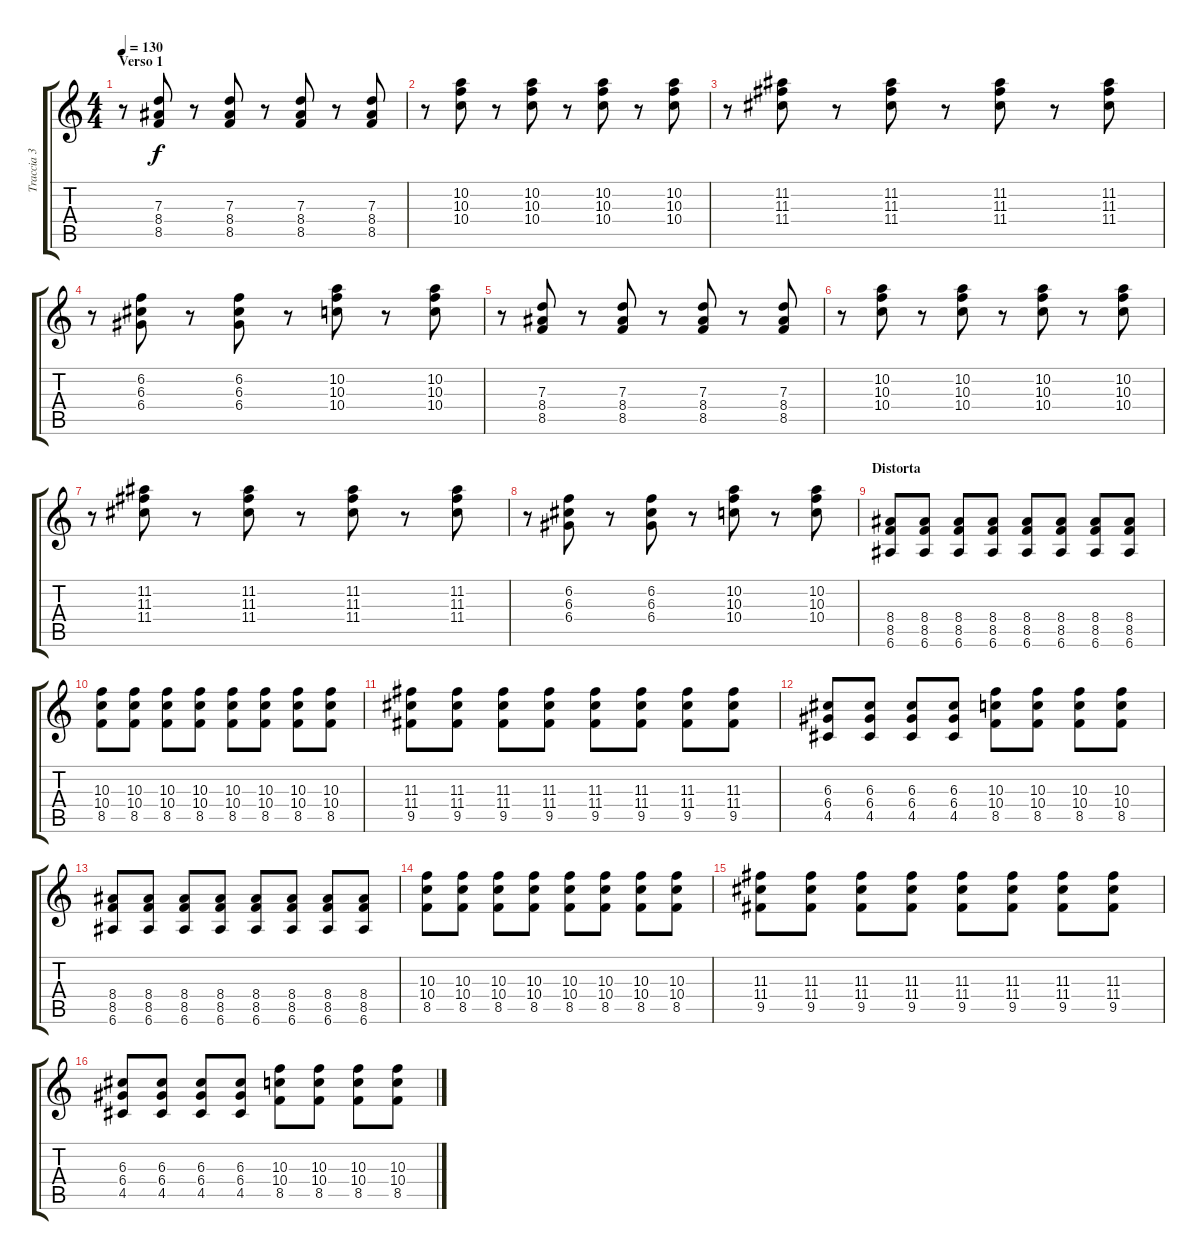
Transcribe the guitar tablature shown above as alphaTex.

\track ("Traccia 3" "Traccia 3") {instrument electricguitarclean}
\staff {score tabs}
\tuning (E4 B3 G3 D3 A2 E2) {hide}
\ts (4 4)
\section ("" "Verso 1")
\tempo 130
\clef g2
\ks c
r.8{dy f} (7.3 8.4 8.5).8 r.8 (7.3 8.4 8.5).8 r.8 (7.3 8.4 8.5).8 r.8 (7.3 8.4 8.5).8 |
r.8 (10.2 10.3 10.4).8 r.8 (10.2 10.3 10.4).8 r.8 (10.2 10.3 10.4).8 r.8 (10.2 10.3 10.4).8 |
r.8 (11.2 11.3 11.4).8 r.8 (11.2 11.3 11.4).8 r.8 (11.2 11.3 11.4).8 r.8 (11.2 11.3 11.4).8 |
r.8 (6.2 6.3 6.4).8 r.8 (6.2 6.3 6.4).8 r.8 (10.2 10.3 10.4).8 r.8 (10.2 10.3 10.4).8 |
r.8 (7.3 8.4 8.5).8 r.8 (7.3 8.4 8.5).8 r.8 (7.3 8.4 8.5).8 r.8 (7.3 8.4 8.5).8 |
r.8 (10.2 10.3 10.4).8 r.8 (10.2 10.3 10.4).8 r.8 (10.2 10.3 10.4).8 r.8 (10.2 10.3 10.4).8 |
r.8 (11.2 11.3 11.4).8 r.8 (11.2 11.3 11.4).8 r.8 (11.2 11.3 11.4).8 r.8 (11.2 11.3 11.4).8 |
r.8 (6.2 6.3 6.4).8 r.8 (6.2 6.3 6.4).8 r.8 (10.2 10.3 10.4).8 r.8 (10.2 10.3 10.4).8 |
\section ("" "Distorta")
(8.4 8.5 6.6).8{volume 11 instrument overdrivenguitar} (8.4 8.5 6.6).8 (8.4 8.5 6.6).8 (8.4 8.5 6.6).8 (8.4 8.5 6.6).8 (8.4 8.5 6.6).8 (8.4 8.5 6.6).8 (8.4 8.5 6.6).8 |
(10.3 10.4 8.5).8 (10.3 10.4 8.5).8 (10.3 10.4 8.5).8 (10.3 10.4 8.5).8 (10.3 10.4 8.5).8 (10.3 10.4 8.5).8 (10.3 10.4 8.5).8 (10.3 10.4 8.5).8 |
(11.3 11.4 9.5).8 (11.3 11.4 9.5).8 (11.3 11.4 9.5).8 (11.3 11.4 9.5).8 (11.3 11.4 9.5).8 (11.3 11.4 9.5).8 (11.3 11.4 9.5).8 (11.3 11.4 9.5).8 |
(6.3 6.4 4.5).8 (6.3 6.4 4.5).8 (6.3 6.4 4.5).8 (6.3 6.4 4.5).8 (10.3 10.4 8.5).8 (10.3 10.4 8.5).8 (10.3 10.4 8.5).8 (10.3 10.4 8.5).8 |
(8.4 8.5 6.6).8 (8.4 8.5 6.6).8 (8.4 8.5 6.6).8 (8.4 8.5 6.6).8 (8.4 8.5 6.6).8 (8.4 8.5 6.6).8 (8.4 8.5 6.6).8 (8.4 8.5 6.6).8 |
(10.3 10.4 8.5).8 (10.3 10.4 8.5).8 (10.3 10.4 8.5).8 (10.3 10.4 8.5).8 (10.3 10.4 8.5).8 (10.3 10.4 8.5).8 (10.3 10.4 8.5).8 (10.3 10.4 8.5).8 |
(11.3 11.4 9.5).8 (11.3 11.4 9.5).8 (11.3 11.4 9.5).8 (11.3 11.4 9.5).8 (11.3 11.4 9.5).8 (11.3 11.4 9.5).8 (11.3 11.4 9.5).8 (11.3 11.4 9.5).8 |
(6.3 6.4 4.5).8 (6.3 6.4 4.5).8 (6.3 6.4 4.5).8 (6.3 6.4 4.5).8 (10.3 10.4 8.5).8 (10.3 10.4 8.5).8 (10.3 10.4 8.5).8 (10.3 10.4 8.5).8
